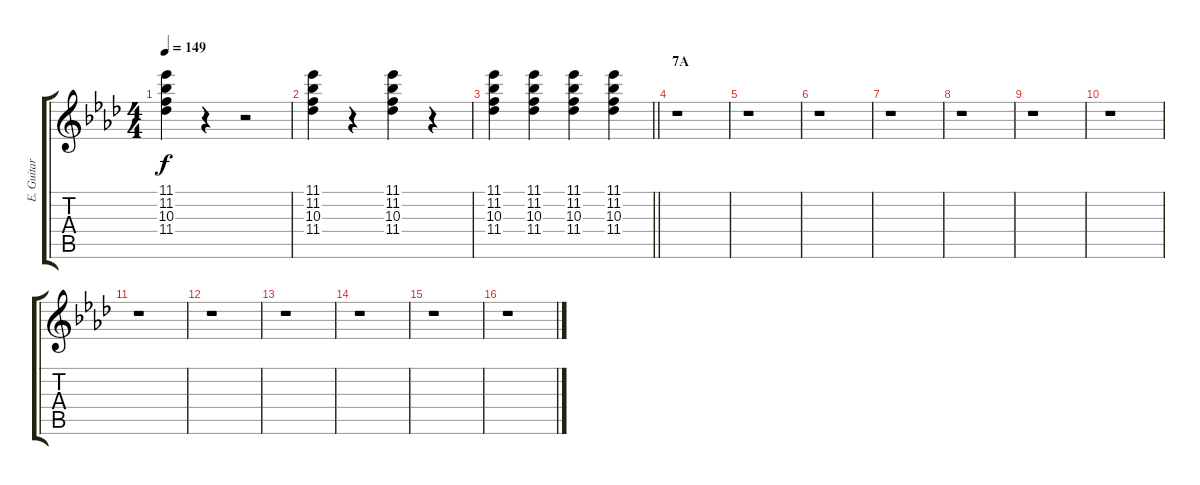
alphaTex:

\track ("E. Guitar II" "E. Guitar ") {instrument electricguitarjazz}
\staff {score tabs}
\tuning (E4 B3 G3 D3 A2 E2) {hide}
\ts (4 4)
\tempo 149
\clef g2
\ks ab
(11.1 11.2 10.3 11.4).4{dy f} r.4 r.2 |
(11.1 11.2 10.3 11.4).4 r.4 (11.1 11.2 10.3 11.4).4 r.4 |
\barLineRight lightlight
(11.1 11.2 10.3 11.4).4 (11.1 11.2 10.3 11.4).4 (11.1 11.2 10.3 11.4).4 (11.1 11.2 10.3 11.4).4 |
\section ("" "7A")
r.1 |
r.1 |
r.1 |
r.1 |
r.1 |
r.1 |
r.1 |
r.1 |
r.1 |
r.1 |
r.1 |
r.1 |
r.1
